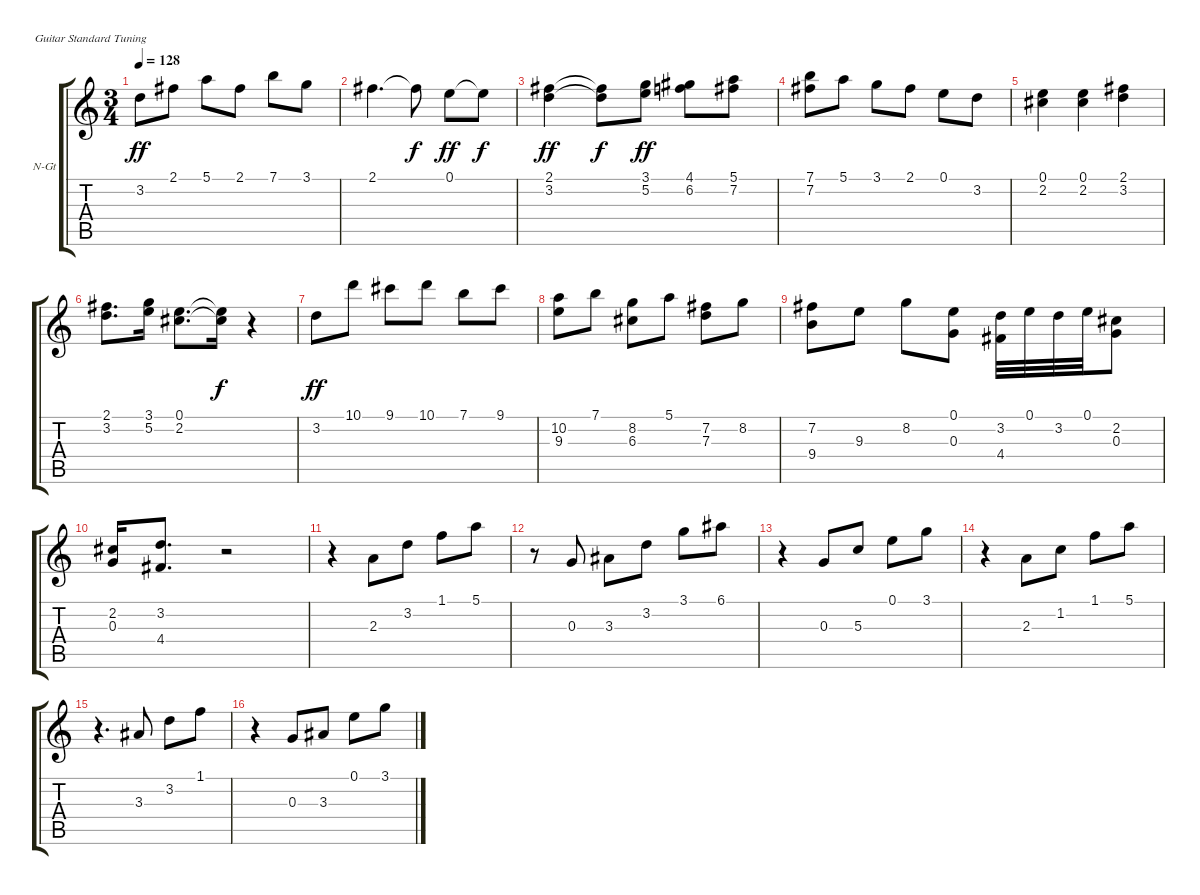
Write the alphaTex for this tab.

\bracketExtendMode groupsimilarinstruments
\firstSystemTrackNameOrientation horizontal
\otherSystemsTrackNameOrientation horizontal
\track ("Guitar 2" "N-Gt") {instrument acousticguitarnylon}
\staff {score tabs}
\tuning (E4 B3 G3 D3 A2 E2)
\ts (3 4)
\tempo 128
\clef g2
\ks c
3.2.8{dy ff} 2.1.8 5.1.8 2.1.8 7.1.8 3.1.8 |
2.1.4{d} 2.1{t}.8{dy f} 0.1.8{dy ff} 0.1{t}.8{dy f} |
(2.1 3.2).4{dy ff} (2.1{t} 3.2{t}).8{dy f} (3.1 5.2).8{dy ff} (4.1 6.2).8 (5.1 7.2).8 |
(7.1 7.2).8 5.1.8 3.1.8 2.1.8 0.1.8 3.2.8 |
(0.1 2.2).4 (0.1 2.2).4 (2.1 3.2).4 |
(2.1 3.2).8{d} (3.1 5.2).16 (0.1 2.2).8{d} (0.1{t} 2.2{t}).16{dy f} r.4 |
3.2.8{dy ff} 10.1.8 9.1.8 10.1.8 7.1.8 9.1.8 |
(10.2 9.3).8 7.1.8 (8.2 6.3).8 5.1.8 (7.2 7.3).8 8.2.8 |
(7.2 9.4).8 9.3.8 8.2.8 (0.1 0.3).8 (3.2 4.4).32 0.1.32 3.2.32 0.1.32 (2.2 0.3).8 |
(2.2 0.3).16 (3.2 4.4).8{d} r.2 |
r.4 2.3.8 3.2.8 1.1.8 5.1.8 |
r.8 0.3.8 3.3.8 3.2.8 3.1.8 6.1.8 |
r.4 0.3.8 5.3.8 0.1.8 3.1.8 |
r.4 2.3.8 1.2.8 1.1.8 5.1.8 |
r.4{d} 3.3.8 3.2.8 1.1.8 |
r.4 0.3.8 3.3.8 0.1.8 3.1.8
